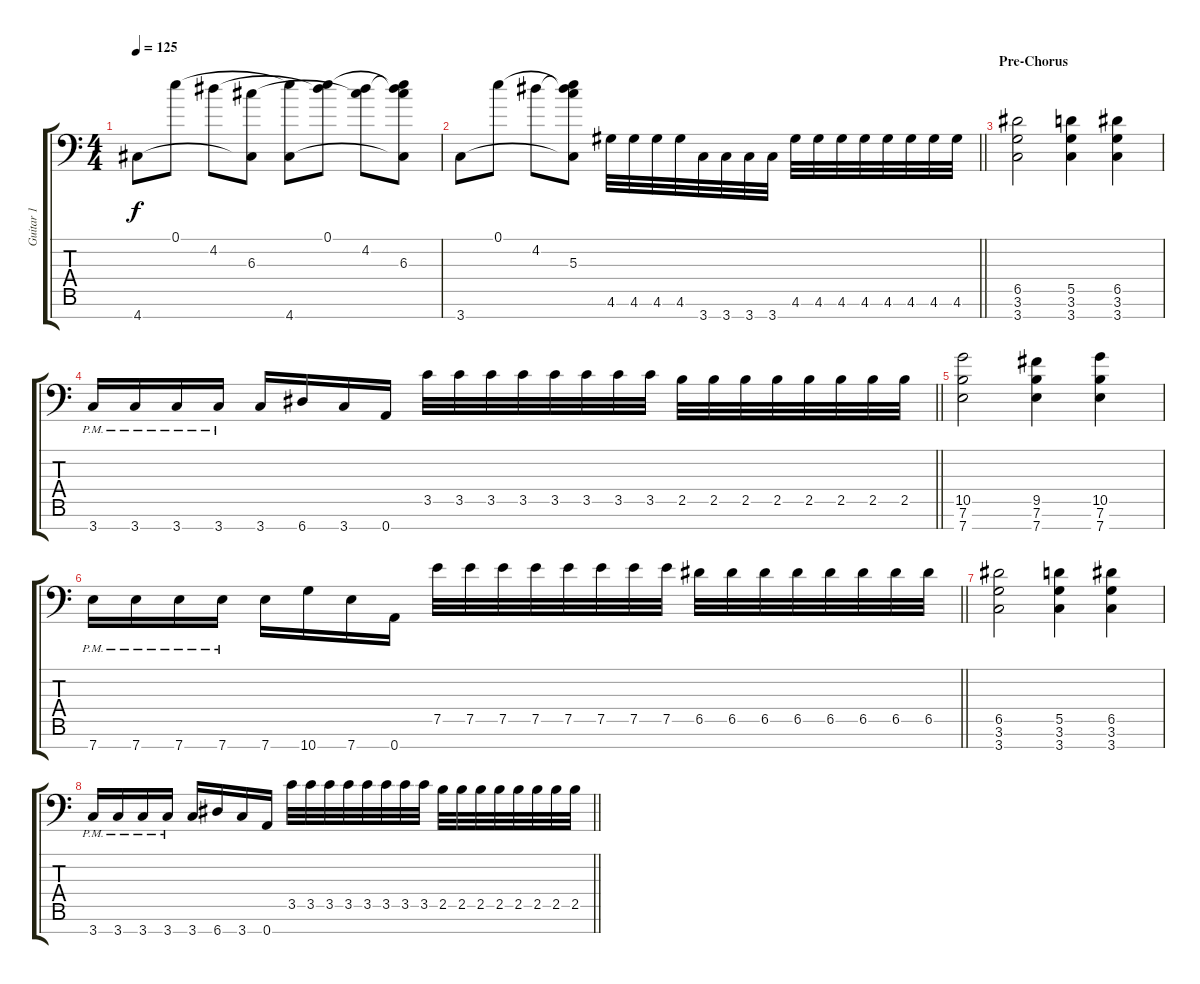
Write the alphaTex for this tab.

\track ("Guitar 1" "Guitar 1") {instrument distortionguitar}
\staff {score tabs}
\tuning (E4 B3 G3 D3 A2 E2 A1) {hide}
\ts (4 4)
\tempo 125
\clef f4
\ks c
4.7.8{dy f} 0.1.8 4.2.8 (6.3 4.7{t}).8 (0.1{t} 4.7).8 (0.1 4.2{t}).8 (4.2 6.3{t}).8 (0.1{t} 4.2{t} 6.3 4.7{t}).8 |
\barLineRight lightlight
3.7.8 0.1.8 4.2.8 (0.1{t} 4.2{t} 5.3 3.7{t}).8 4.6.32 4.6.32 4.6.32 4.6.32 3.7.32 3.7.32 3.7.32 3.7.32 4.6.32 4.6.32 4.6.32 4.6.32 4.6.32 4.6.32 4.6.32 4.6.32 |
\section ("" "Pre-Chorus")
(6.5 3.6 3.7).2 (5.5 3.6 3.7).4 (6.5 3.6 3.7).4 |
\barLineRight lightlight
3.7{pm}.16 3.7{pm}.16 3.7{pm}.16 3.7{pm}.16 3.7.16 6.7.16 3.7.16 0.7.16 3.5.32 3.5.32 3.5.32 3.5.32 3.5.32 3.5.32 3.5.32 3.5.32 2.5.32 2.5.32 2.5.32 2.5.32 2.5.32 2.5.32 2.5.32 2.5.32 |
(10.5 7.6 7.7).2 (9.5 7.6 7.7).4 (10.5 7.6 7.7).4 |
\barLineRight lightlight
7.7{pm}.16 7.7{pm}.16 7.7{pm}.16 7.7{pm}.16 7.7.16 10.7.16 7.7.16 0.7.16 7.5.32 7.5.32 7.5.32 7.5.32 7.5.32 7.5.32 7.5.32 7.5.32 6.5.32 6.5.32 6.5.32 6.5.32 6.5.32 6.5.32 6.5.32 6.5.32 |
(6.5 3.6 3.7).2 (5.5 3.6 3.7).4 (6.5 3.6 3.7).4 |
\barLineRight lightlight
3.7{pm}.16 3.7{pm}.16 3.7{pm}.16 3.7{pm}.16 3.7.16 6.7.16 3.7.16 0.7.16 3.5.32 3.5.32 3.5.32 3.5.32 3.5.32 3.5.32 3.5.32 3.5.32 2.5.32 2.5.32 2.5.32 2.5.32 2.5.32 2.5.32 2.5.32 2.5.32
